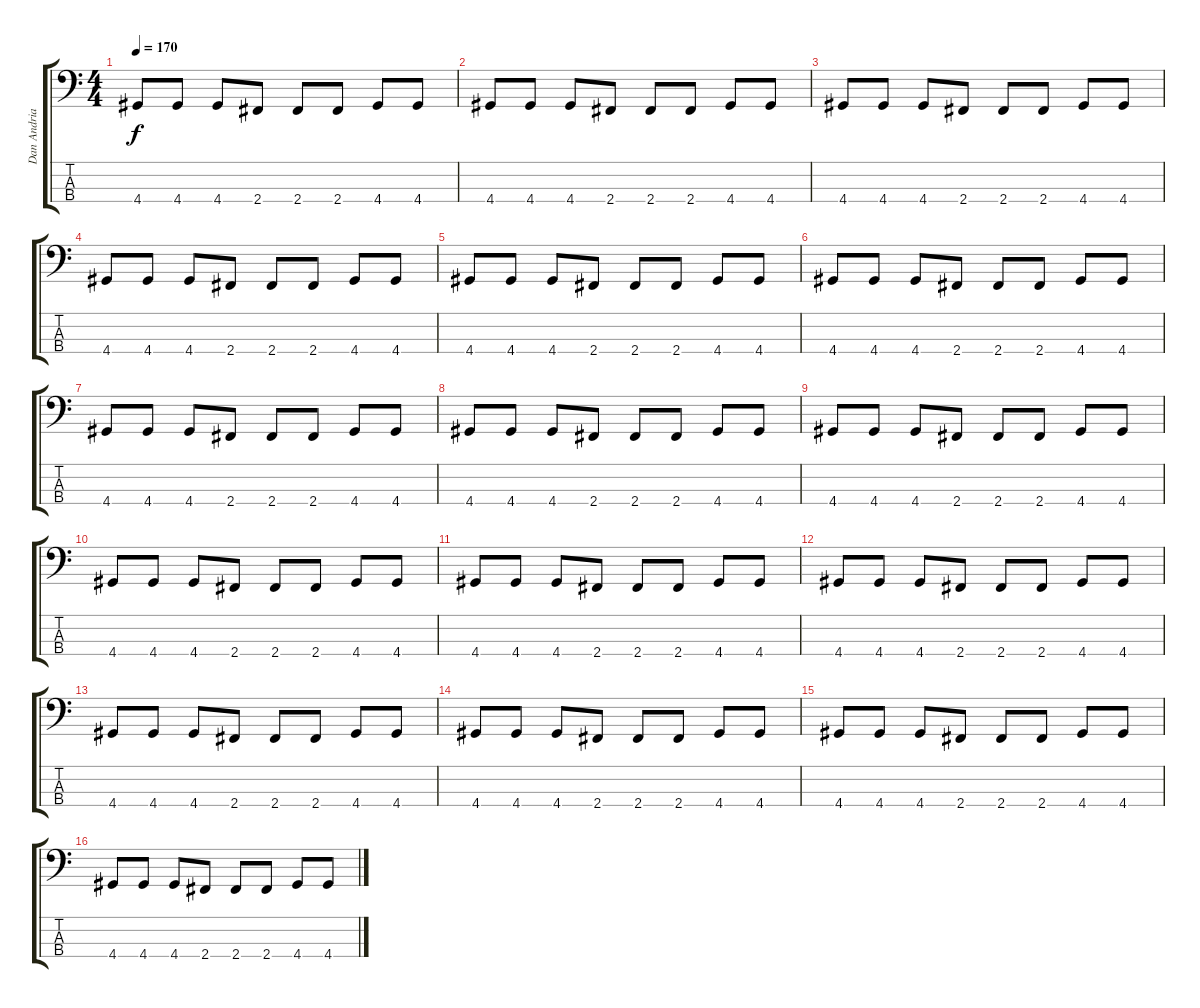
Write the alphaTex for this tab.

\track ("Dan Andriano" "Dan Andria") {instrument electricbasspick}
\staff {score tabs}
\tuning (G2 D2 A1 E1) {hide}
\ts (4 4)
\tempo 170
\clef f4
\ks c
4.4.8{dy f} 4.4.8 4.4.8 2.4.8 2.4.8 2.4.8 4.4.8 4.4.8 |
4.4.8 4.4.8 4.4.8 2.4.8 2.4.8 2.4.8 4.4.8 4.4.8 |
4.4.8 4.4.8 4.4.8 2.4.8 2.4.8 2.4.8 4.4.8 4.4.8 |
4.4.8 4.4.8 4.4.8 2.4.8 2.4.8 2.4.8 4.4.8 4.4.8 |
4.4.8 4.4.8 4.4.8 2.4.8 2.4.8 2.4.8 4.4.8 4.4.8 |
4.4.8 4.4.8 4.4.8 2.4.8 2.4.8 2.4.8 4.4.8 4.4.8 |
4.4.8 4.4.8 4.4.8 2.4.8 2.4.8 2.4.8 4.4.8 4.4.8 |
4.4.8 4.4.8 4.4.8 2.4.8 2.4.8 2.4.8 4.4.8 4.4.8 |
4.4.8 4.4.8 4.4.8 2.4.8 2.4.8 2.4.8 4.4.8 4.4.8 |
4.4.8 4.4.8 4.4.8 2.4.8 2.4.8 2.4.8 4.4.8 4.4.8 |
4.4.8 4.4.8 4.4.8 2.4.8 2.4.8 2.4.8 4.4.8 4.4.8 |
4.4.8 4.4.8 4.4.8 2.4.8 2.4.8 2.4.8 4.4.8 4.4.8 |
4.4.8 4.4.8 4.4.8 2.4.8 2.4.8 2.4.8 4.4.8 4.4.8 |
4.4.8 4.4.8 4.4.8 2.4.8 2.4.8 2.4.8 4.4.8 4.4.8 |
4.4.8 4.4.8 4.4.8 2.4.8 2.4.8 2.4.8 4.4.8 4.4.8 |
4.4.8 4.4.8 4.4.8 2.4.8 2.4.8 2.4.8 4.4.8 4.4.8
